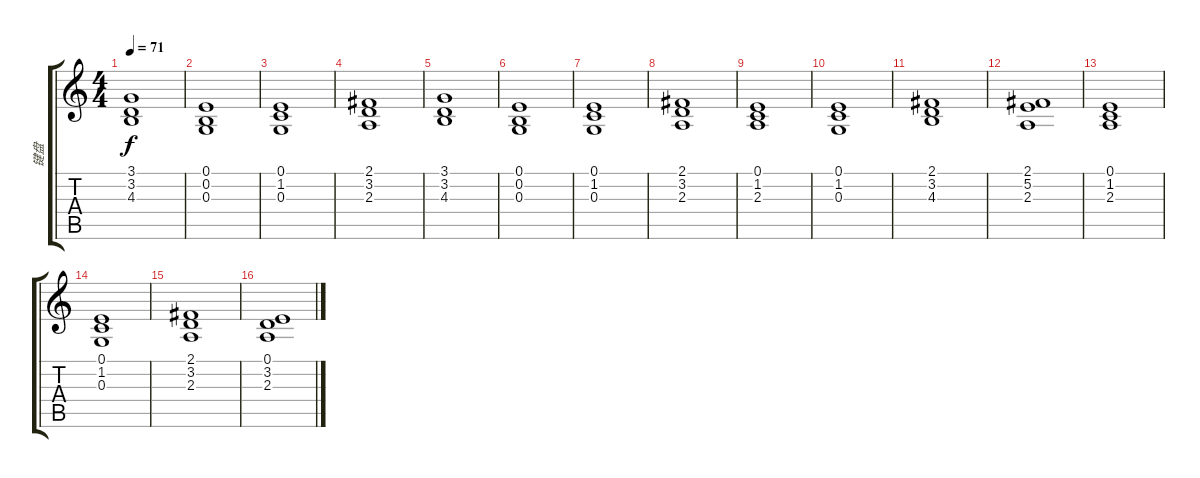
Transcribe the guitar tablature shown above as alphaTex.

\track ("键盘" "键盘") {instrument stringensemble1}
\staff {score tabs}
\tuning (E4 B3 G3 D3 A2 E2) {hide}
\ts (4 4)
\tempo 71
\clef g2
\ks c
(3.1 3.2 4.3).1{dy f} |
(0.1 0.2 0.3).1 |
(0.1 1.2 0.3).1 |
(2.1 3.2 2.3).1 |
(3.1 3.2 4.3).1 |
(0.1 0.2 0.3).1 |
(0.1 1.2 0.3).1 |
(2.1 3.2 2.3).1 |
(0.1 1.2 2.3).1 |
(0.1 1.2 0.3).1 |
(2.1 3.2 4.3).1 |
(2.1 5.2 2.3).1 |
(0.1 1.2 2.3).1 |
(0.1 1.2 0.3).1 |
(2.1 3.2 2.3).1 |
(0.1 3.2 2.3).1
